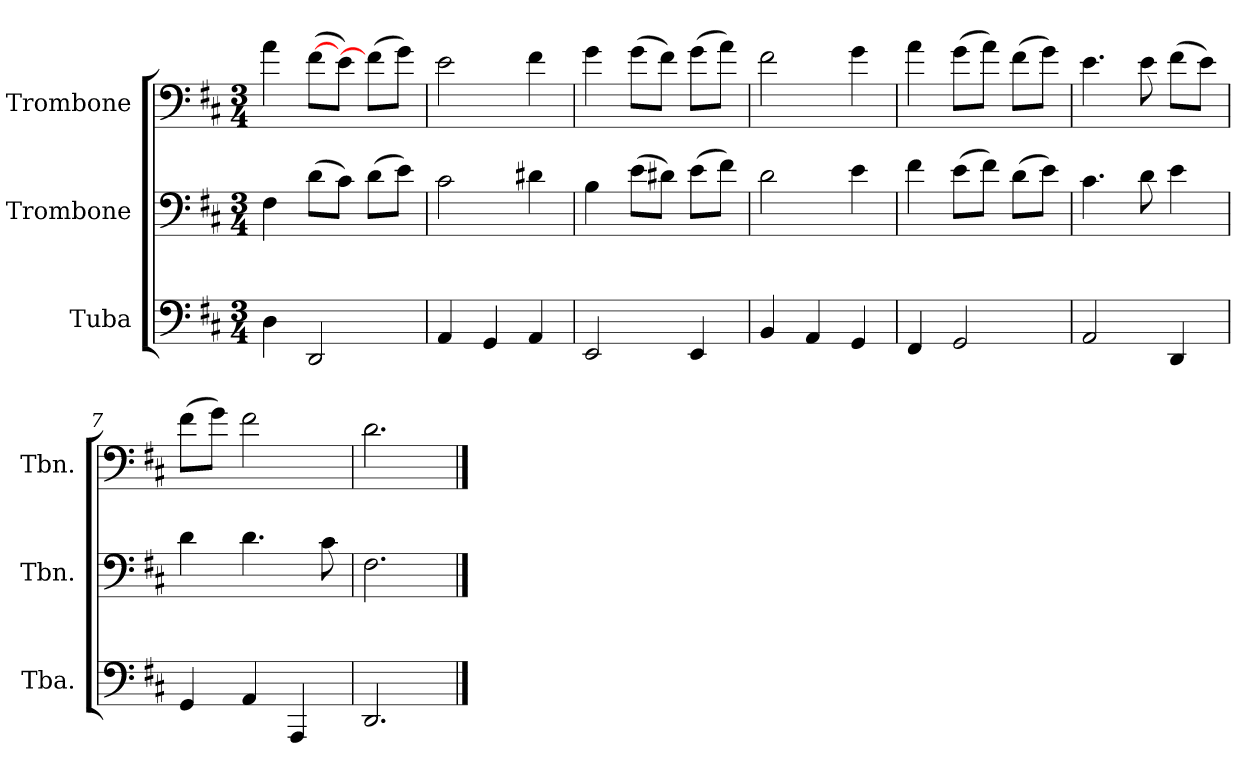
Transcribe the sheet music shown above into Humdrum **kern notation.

**kern	**kern	**kern
*part3	*part2	*part1
*staff3	*staff2	*staff1
*I"Tuba	*I"Trombone	*I"Trombone
*I'Tba.	*I'Tbn.	*I'Tbn.
*clefF4	*clefF4	*clefF4
*k[f#c#]	*k[f#c#]	*k[f#c#]
*M3/4	*M3/4	*M3/4
=1	=1	=1
4D\	4F#\	4a\
2DD/	(>8d\L	(>[8f#\L
.	8c#\J)	8e\J)
.	(>8d\L	(>8f#\L]
.	8e\J)	8g\J)
=2	=2	=2
4AA/	2c#\	2e\
4GG/	.	.
4AA/	4d#X\	4f#\
=3	=3	=3
2EE/	4B\	4g\
.	(>8e\L	(>8g\L
.	8d#X\J)	8f#\J)
4EE/	(>8e\L	(>8g\L
.	8f#\J)	8a\J)
=4	=4	=4
4BB/	2d\	2f#\
4AA/	.	.
4GG/	4e\	4g\
=5	=5	=5
4FF#/	4f#\	4a\
2GG/	(>8e\L	(>8g\L
.	8f#\J)	8a\J)
.	(>8d\L	(>8f#\L
.	8e\J)	8g\J)
=6	=6	=6
2AA/	4.c#\	4.e\
.	8d\	8e\
4DD/	4e\	(>8f#\L
.	.	8e\J)
=7	=7	=7
4GG/	4d\	(>8f#\L
.	.	8g\J)
4AA/	4.d\	2f#\
4AAA/	.	.
.	8c#\	.
!!LO:LB:g=z
=8	=8	=8
2.DD/	2.F#\	2.d\
==	==	==
*-	*-	*-
